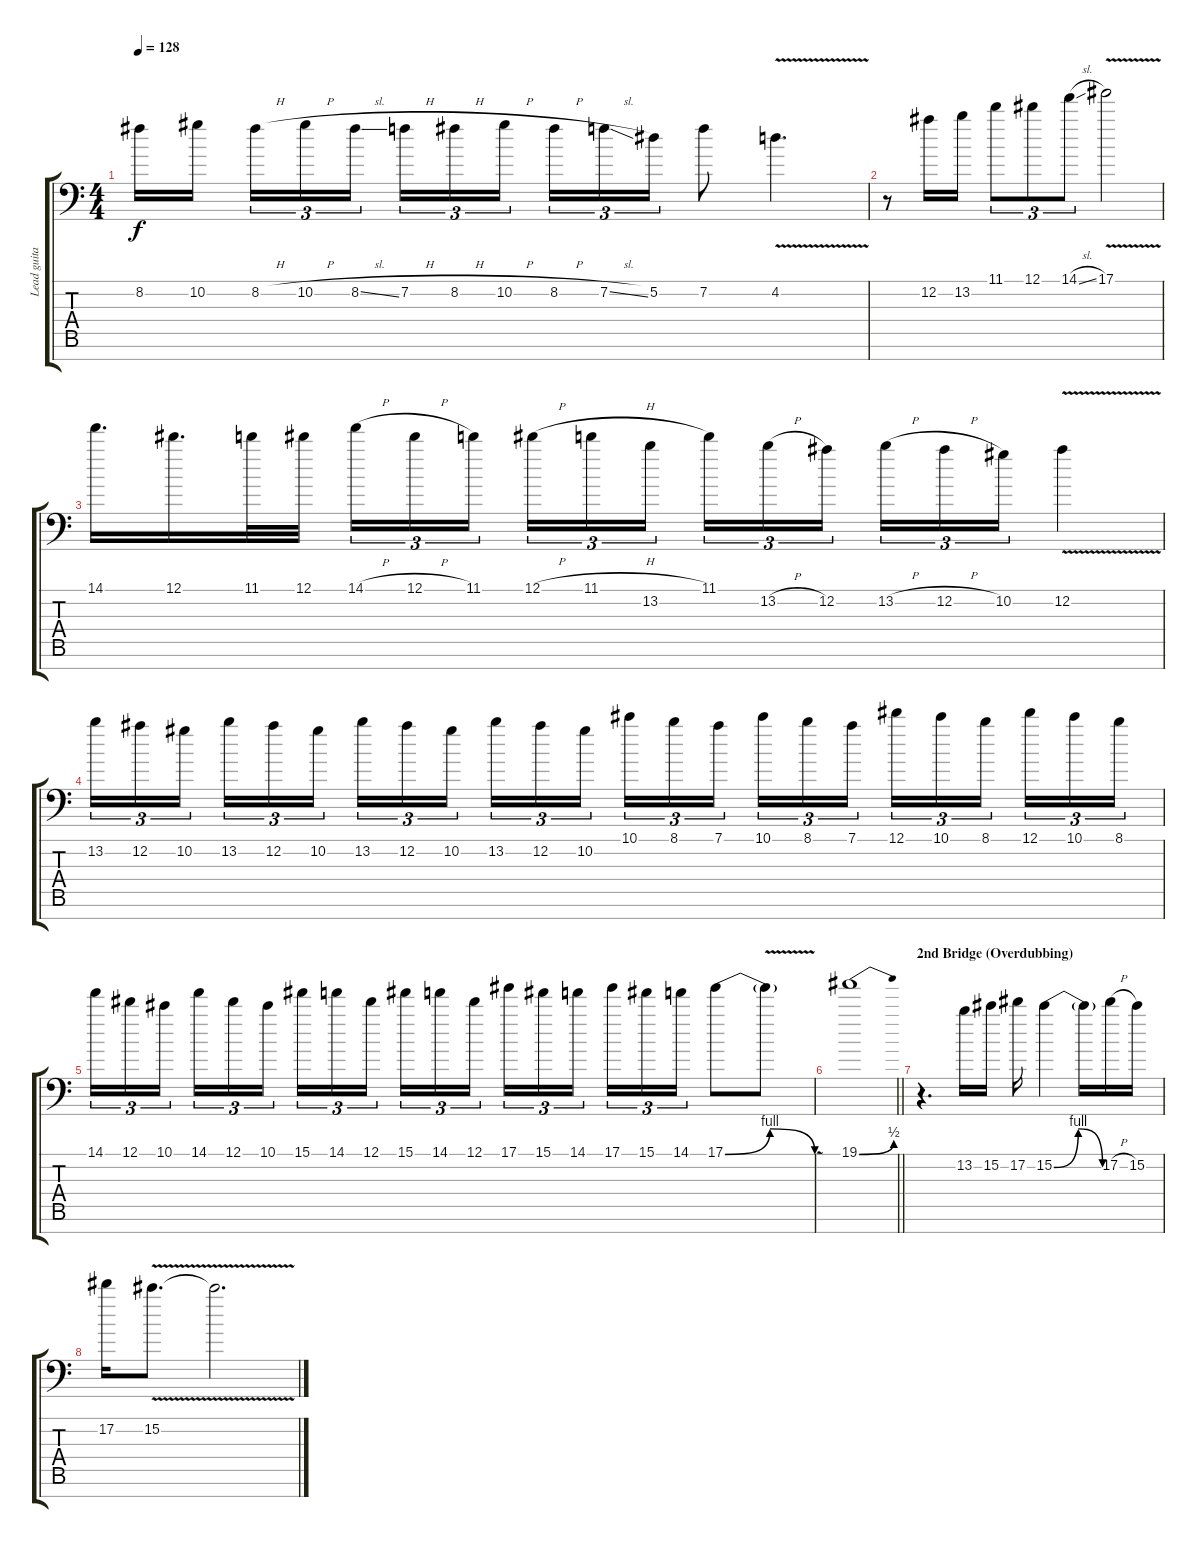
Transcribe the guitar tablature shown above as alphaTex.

\track ("Lead guitar 1" "Lead guita") {instrument overdrivenguitar}
\staff {score tabs}
\tuning (Eb4 Bb3 Gb3 Db3 Ab2 Eb2 Bb1) {hide}
\ts (4 4)
\tempo 128
\clef f4
\ks c
8.2.16{dy f} 10.2.16{beam splitsecondary} 8.2{h}.16{tu (3 2)} 10.2{h}.16{tu (3 2)} 8.2{sl}.16{tu (3 2)} 7.2{h}.16{tu (3 2)} 8.2{h}.16{tu (3 2)} 10.2{h}.16{tu (3 2) beam splitsecondary} 8.2{h}.16{tu (3 2)} 7.2{sl}.16{tu (3 2)} 5.2.16{tu (3 2)} 7.2.8 4.2{v}.4{d} |
r.8 12.2.16 13.2.16 11.1.8{tu (3 2)} 12.1.8{tu (3 2)} 14.1{sl}.8{tu (3 2)} 17.1{v}.2 |
14.1.16{d} 12.1.16{d} 11.1.32 12.1.32 14.1{h}.16{tu (3 2)} 12.1{h}.16{tu (3 2)} 11.1.16{tu (3 2) beam splitsecondary} 12.1{h}.16{tu (3 2)} 11.1{h}.16{tu (3 2)} 13.2.16{tu (3 2)} 11.1.16{tu (3 2)} 13.2{h}.16{tu (3 2)} 12.2.16{tu (3 2) beam splitsecondary} 13.2{h}.16{tu (3 2)} 12.2{h}.16{tu (3 2)} 10.2.16{tu (3 2)} 12.2{v}.4 |
13.2.16{tu (3 2)} 12.2.16{tu (3 2)} 10.2.16{tu (3 2) beam splitsecondary} 13.2.16{tu (3 2)} 12.2.16{tu (3 2)} 10.2.16{tu (3 2)} 13.2.16{tu (3 2)} 12.2.16{tu (3 2)} 10.2.16{tu (3 2) beam splitsecondary} 13.2.16{tu (3 2)} 12.2.16{tu (3 2)} 10.2.16{tu (3 2)} 10.1.16{tu (3 2)} 8.1.16{tu (3 2)} 7.1.16{tu (3 2) beam splitsecondary} 10.1.16{tu (3 2)} 8.1.16{tu (3 2)} 7.1.16{tu (3 2)} 12.1.16{tu (3 2)} 10.1.16{tu (3 2)} 8.1.16{tu (3 2) beam splitsecondary} 12.1.16{tu (3 2)} 10.1.16{tu (3 2)} 8.1.16{tu (3 2)} |
14.1.16{tu (3 2)} 12.1.16{tu (3 2)} 10.1.16{tu (3 2) beam splitsecondary} 14.1.16{tu (3 2)} 12.1.16{tu (3 2)} 10.1.16{tu (3 2)} 15.1.16{tu (3 2)} 14.1.16{tu (3 2)} 12.1.16{tu (3 2) beam splitsecondary} 15.1.16{tu (3 2)} 14.1.16{tu (3 2)} 12.1.16{tu (3 2)} 17.1.16{tu (3 2)} 15.1.16{tu (3 2)} 14.1.16{tu (3 2) beam splitsecondary} 17.1.16{tu (3 2)} 15.1.16{tu (3 2)} 14.1.16{tu (3 2)} 17.1{be (bendrelease 0 0 30 4 30 4 60 0)}.8 17.1{v t}.8 |
\barLineRight lightlight
19.1{be (bend 0 0 60 2)}.1 |
\section ("" "2nd Bridge (Overdubbing)")
r.4{d} 13.2.16 15.2.16 17.2.16 15.2{be (bendrelease 0 0 15 4 45 4 60 0)}.4 15.2{t}.16 17.2{h}.16 15.2.16 |
17.2.16 15.2{v}.8{d} 15.2{t}.2{d}
